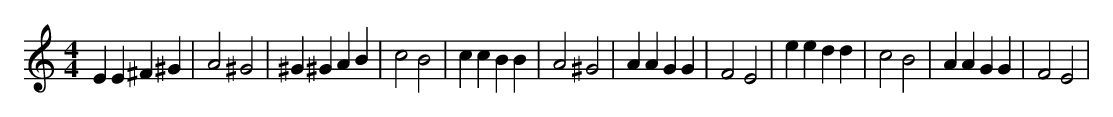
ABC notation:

X:1
M:4/4
L:1/8
K:C
E2 E2 ^F2 ^G2 | A4 ^G4 | ^G2 ^G2 A2 B2 | c4 B4 | c2 c2 B2 B2 | A4 ^G4 | A2 A2 G2 G2 | F4 E4 | e2 e2 d2 d2 | c4 B4 | A2 A2 G2 G2 | F4 E4 |
